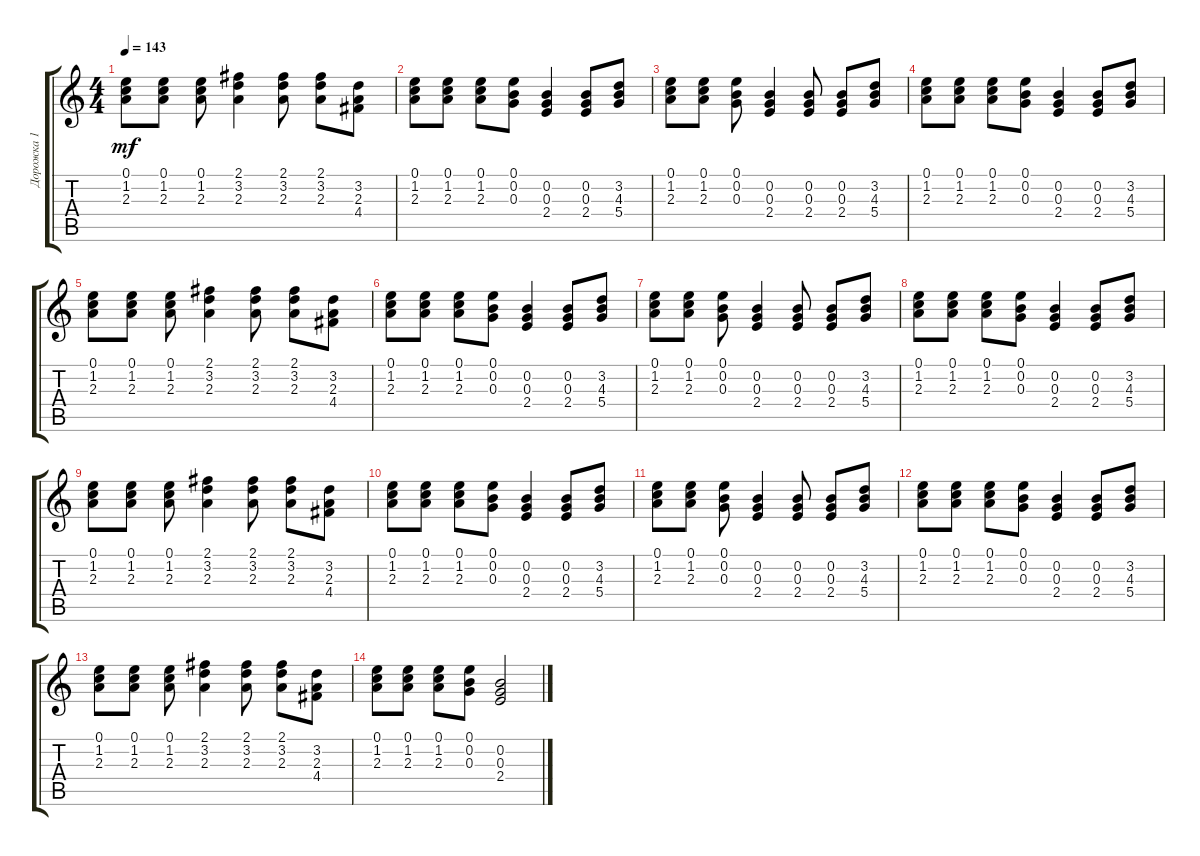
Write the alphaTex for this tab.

\track ("Дорожка 1" "Дорожка 1") {instrument electricguitarclean}
\staff {score tabs}
\tuning (E4 B3 G3 D3 A2 E2) {hide}
\ts (4 4)
\tempo 143
\clef g2
\ks c
(0.1 1.2 2.3).8{dy mf} (0.1 1.2 2.3).8 (0.1 1.2 2.3).8 (2.1 3.2 2.3).4 (2.1 3.2 2.3).8 (2.1 3.2 2.3).8 (3.2 2.3 4.4).8 |
(0.1 1.2 2.3).8 (0.1 1.2 2.3).8 (0.1 1.2 2.3).8 (0.1 0.2 0.3).8 (0.2 0.3 2.4).4 (0.2 0.3 2.4).8 (3.2 4.3 5.4).8 |
(0.1 1.2 2.3).8 (0.1 1.2 2.3).8 (0.1 0.2 0.3).8 (0.2 0.3 2.4).4 (0.2 0.3 2.4).8 (0.2 0.3 2.4).8 (3.2 4.3 5.4).8 |
(0.1 1.2 2.3).8 (0.1 1.2 2.3).8 (0.1 1.2 2.3).8 (0.1 0.2 0.3).8 (0.2 0.3 2.4).4 (0.2 0.3 2.4).8 (3.2 4.3 5.4).8 |
(0.1 1.2 2.3).8 (0.1 1.2 2.3).8 (0.1 1.2 2.3).8 (2.1 3.2 2.3).4 (2.1 3.2 2.3).8 (2.1 3.2 2.3).8 (3.2 2.3 4.4).8 |
(0.1 1.2 2.3).8 (0.1 1.2 2.3).8 (0.1 1.2 2.3).8 (0.1 0.2 0.3).8 (0.2 0.3 2.4).4 (0.2 0.3 2.4).8 (3.2 4.3 5.4).8 |
(0.1 1.2 2.3).8 (0.1 1.2 2.3).8 (0.1 0.2 0.3).8 (0.2 0.3 2.4).4 (0.2 0.3 2.4).8 (0.2 0.3 2.4).8 (3.2 4.3 5.4).8 |
(0.1 1.2 2.3).8 (0.1 1.2 2.3).8 (0.1 1.2 2.3).8 (0.1 0.2 0.3).8 (0.2 0.3 2.4).4 (0.2 0.3 2.4).8 (3.2 4.3 5.4).8 |
(0.1 1.2 2.3).8 (0.1 1.2 2.3).8 (0.1 1.2 2.3).8 (2.1 3.2 2.3).4 (2.1 3.2 2.3).8 (2.1 3.2 2.3).8 (3.2 2.3 4.4).8 |
(0.1 1.2 2.3).8 (0.1 1.2 2.3).8 (0.1 1.2 2.3).8 (0.1 0.2 0.3).8 (0.2 0.3 2.4).4 (0.2 0.3 2.4).8 (3.2 4.3 5.4).8 |
(0.1 1.2 2.3).8 (0.1 1.2 2.3).8 (0.1 0.2 0.3).8 (0.2 0.3 2.4).4 (0.2 0.3 2.4).8 (0.2 0.3 2.4).8 (3.2 4.3 5.4).8 |
(0.1 1.2 2.3).8 (0.1 1.2 2.3).8 (0.1 1.2 2.3).8 (0.1 0.2 0.3).8 (0.2 0.3 2.4).4 (0.2 0.3 2.4).8 (3.2 4.3 5.4).8 |
(0.1 1.2 2.3).8 (0.1 1.2 2.3).8 (0.1 1.2 2.3).8 (2.1 3.2 2.3).4 (2.1 3.2 2.3).8 (2.1 3.2 2.3).8 (3.2 2.3 4.4).8 |
(0.1 1.2 2.3).8 (0.1 1.2 2.3).8 (0.1 1.2 2.3).8 (0.1 0.2 0.3).8 (0.2 0.3 2.4).2
